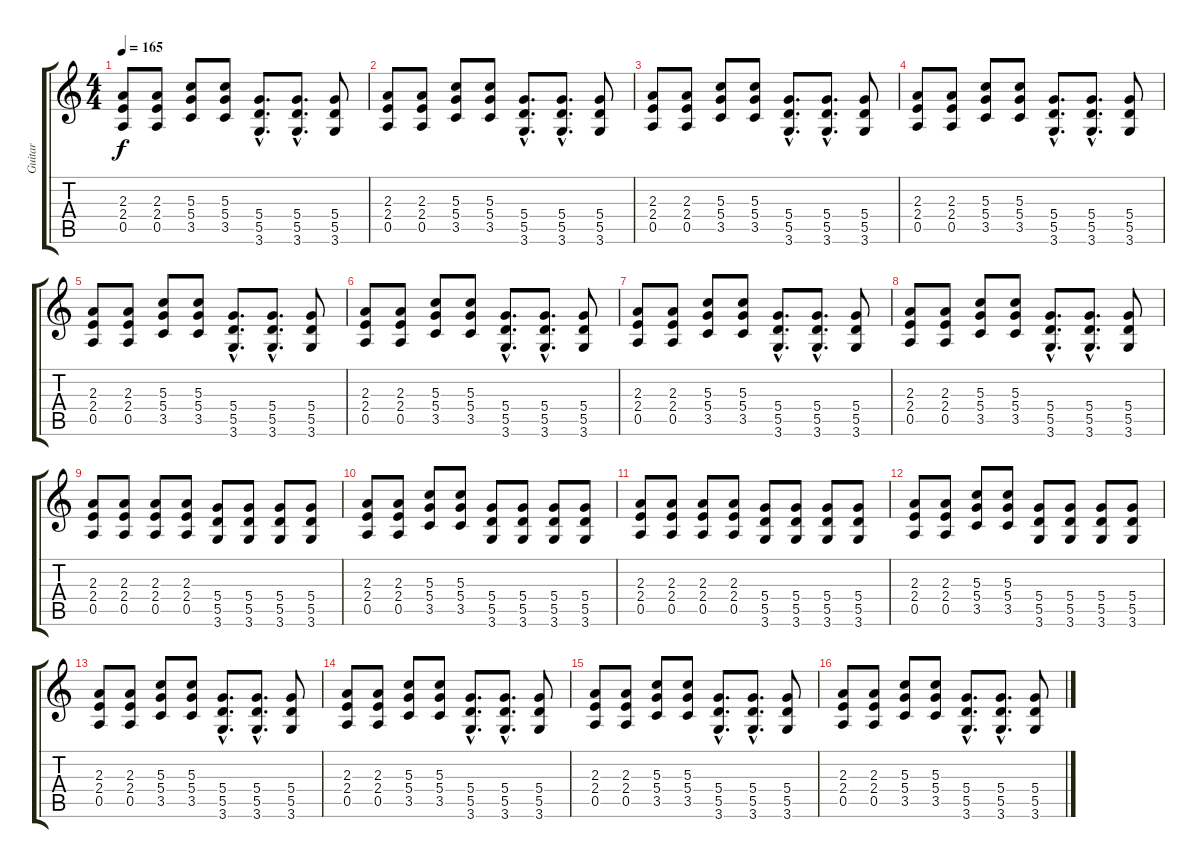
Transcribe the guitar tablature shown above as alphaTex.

\track ("Guitar" "Guitar") {instrument overdrivenguitar}
\staff {score tabs}
\tuning (E4 B3 G3 D3 A2 E2) {hide}
\ts (4 4)
\tempo 165
\clef g2
\ks c
(2.3 2.4 0.5).8{dy f instrument overdrivenguitar} (2.3 2.4 0.5).8 (5.3 5.4 3.5).8 (5.3 5.4 3.5).8 (5.4{hac} 5.5{hac} 3.6{hac}).8{d} (5.4{hac} 5.5{hac} 3.6{hac}).8{d} (5.4 5.5 3.6).8 |
(2.3 2.4 0.5).8 (2.3 2.4 0.5).8 (5.3 5.4 3.5).8 (5.3 5.4 3.5).8 (5.4{hac} 5.5{hac} 3.6{hac}).8{d} (5.4{hac} 5.5{hac} 3.6{hac}).8{d} (5.4 5.5 3.6).8 |
(2.3 2.4 0.5).8 (2.3 2.4 0.5).8 (5.3 5.4 3.5).8 (5.3 5.4 3.5).8 (5.4{hac} 5.5{hac} 3.6{hac}).8{d} (5.4{hac} 5.5{hac} 3.6{hac}).8{d} (5.4 5.5 3.6).8 |
(2.3 2.4 0.5).8 (2.3 2.4 0.5).8 (5.3 5.4 3.5).8 (5.3 5.4 3.5).8 (5.4{hac} 5.5{hac} 3.6{hac}).8{d} (5.4{hac} 5.5{hac} 3.6{hac}).8{d} (5.4 5.5 3.6).8 |
(2.3 2.4 0.5).8 (2.3 2.4 0.5).8 (5.3 5.4 3.5).8 (5.3 5.4 3.5).8 (5.4{hac} 5.5{hac} 3.6{hac}).8{d} (5.4{hac} 5.5{hac} 3.6{hac}).8{d} (5.4 5.5 3.6).8 |
(2.3 2.4 0.5).8 (2.3 2.4 0.5).8 (5.3 5.4 3.5).8 (5.3 5.4 3.5).8 (5.4{hac} 5.5{hac} 3.6{hac}).8{d} (5.4{hac} 5.5{hac} 3.6{hac}).8{d} (5.4 5.5 3.6).8 |
(2.3 2.4 0.5).8 (2.3 2.4 0.5).8 (5.3 5.4 3.5).8 (5.3 5.4 3.5).8 (5.4{hac} 5.5{hac} 3.6{hac}).8{d} (5.4{hac} 5.5{hac} 3.6{hac}).8{d} (5.4 5.5 3.6).8 |
(2.3 2.4 0.5).8 (2.3 2.4 0.5).8 (5.3 5.4 3.5).8 (5.3 5.4 3.5).8 (5.4{hac} 5.5{hac} 3.6{hac}).8{d} (5.4{hac} 5.5{hac} 3.6{hac}).8{d} (5.4 5.5 3.6).8 |
(2.3 2.4 0.5).8 (2.3 2.4 0.5).8 (2.3 2.4 0.5).8 (2.3 2.4 0.5).8 (5.4 5.5 3.6).8 (5.4 5.5 3.6).8 (5.4 5.5 3.6).8 (5.4 5.5 3.6).8 |
(2.3 2.4 0.5).8 (2.3 2.4 0.5).8 (5.3 5.4 3.5).8 (5.3 5.4 3.5).8 (5.4 5.5 3.6).8 (5.4 5.5 3.6).8 (5.4 5.5 3.6).8 (5.4 5.5 3.6).8 |
(2.3 2.4 0.5).8 (2.3 2.4 0.5).8 (2.3 2.4 0.5).8 (2.3 2.4 0.5).8 (5.4 5.5 3.6).8 (5.4 5.5 3.6).8 (5.4 5.5 3.6).8 (5.4 5.5 3.6).8 |
(2.3 2.4 0.5).8 (2.3 2.4 0.5).8 (5.3 5.4 3.5).8 (5.3 5.4 3.5).8 (5.4 5.5 3.6).8 (5.4 5.5 3.6).8 (5.4 5.5 3.6).8 (5.4 5.5 3.6).8 |
(2.3 2.4 0.5).8 (2.3 2.4 0.5).8 (5.3 5.4 3.5).8 (5.3 5.4 3.5).8 (5.4{hac} 5.5{hac} 3.6{hac}).8{d} (5.4{hac} 5.5{hac} 3.6{hac}).8{d} (5.4 5.5 3.6).8 |
(2.3 2.4 0.5).8 (2.3 2.4 0.5).8 (5.3 5.4 3.5).8 (5.3 5.4 3.5).8 (5.4{hac} 5.5{hac} 3.6{hac}).8{d} (5.4{hac} 5.5{hac} 3.6{hac}).8{d} (5.4 5.5 3.6).8 |
(2.3 2.4 0.5).8 (2.3 2.4 0.5).8 (5.3 5.4 3.5).8 (5.3 5.4 3.5).8 (5.4{hac} 5.5{hac} 3.6{hac}).8{d} (5.4{hac} 5.5{hac} 3.6{hac}).8{d} (5.4 5.5 3.6).8 |
(2.3 2.4 0.5).8 (2.3 2.4 0.5).8 (5.3 5.4 3.5).8 (5.3 5.4 3.5).8 (5.4{hac} 5.5{hac} 3.6{hac}).8{d} (5.4{hac} 5.5{hac} 3.6{hac}).8{d} (5.4 5.5 3.6).8
